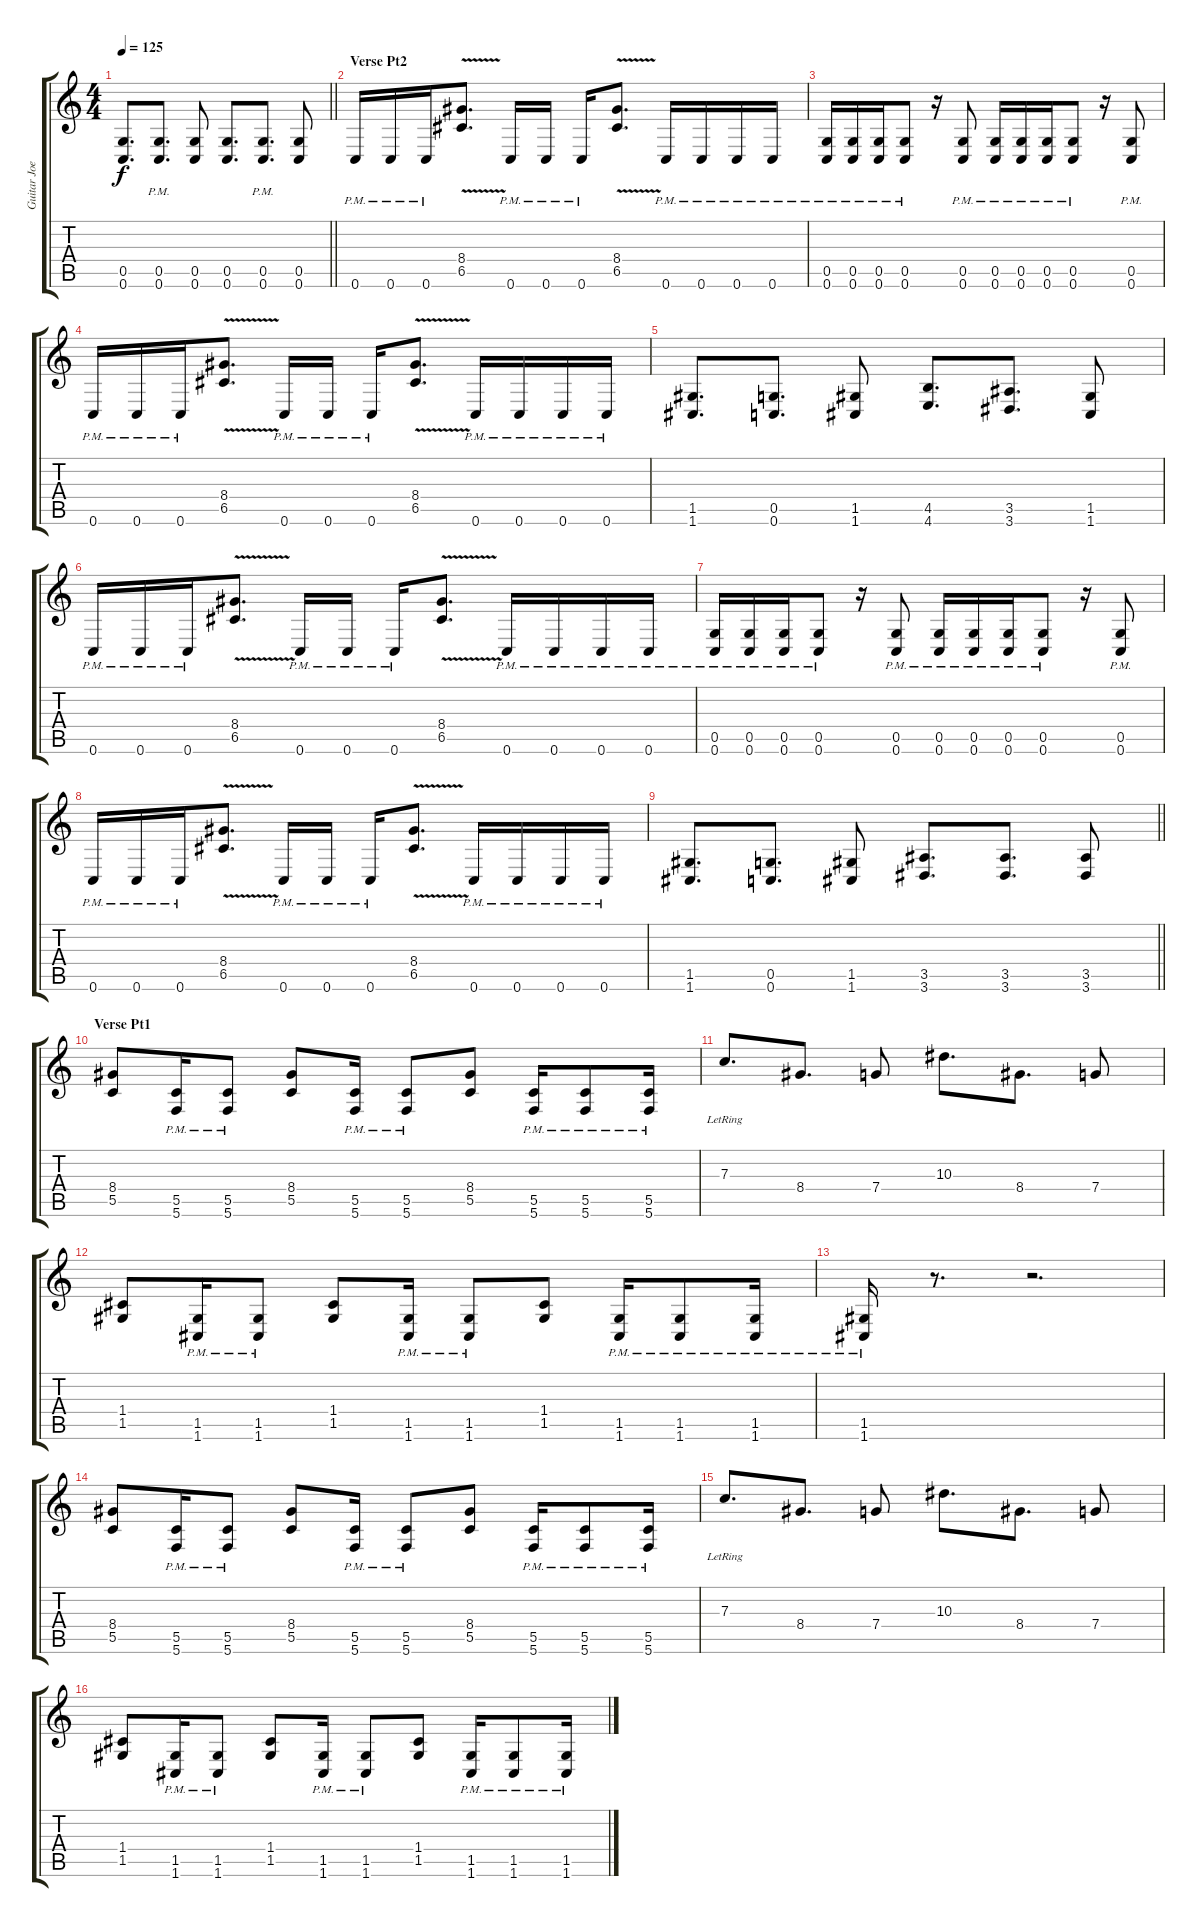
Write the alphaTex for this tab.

\track ("Guitar Joel" "Guitar Joe") {instrument distortionguitar}
\staff {score tabs}
\tuning (D4 A3 F3 C3 G2 C2) {hide}
\ts (4 4)
\tempo 125
\clef g2
\barLineRight lightlight
\ks c
(0.5 0.6).8{d dy f volume 16} (0.5{pm} 0.6{pm}).8{d} (0.5 0.6).8 (0.5 0.6).8{d} (0.5{pm} 0.6{pm}).8{d} (0.5 0.6).8 |
\section ("" "Verse Pt2")
0.6{pm}.16 0.6{pm}.16 0.6{pm}.16 (8.4{v} 6.5{v}).8{d} 0.6{pm}.16 0.6{pm}.16 0.6{pm}.16 (8.4{v} 6.5{v}).8{d} 0.6{pm}.16 0.6{pm}.16 0.6{pm}.16 0.6{pm}.16 |
(0.5{pm} 0.6{pm}).16 (0.5{pm} 0.6{pm}).16 (0.5{pm} 0.6{pm}).16 (0.5{pm} 0.6{pm}).8 r.16 (0.5{pm} 0.6{pm}).8 (0.5{pm} 0.6{pm}).16 (0.5{pm} 0.6{pm}).16 (0.5{pm} 0.6{pm}).16 (0.5{pm} 0.6{pm}).8 r.16 (0.5{pm} 0.6{pm}).8 |
0.6{pm}.16 0.6{pm}.16 0.6{pm}.16 (8.4{v} 6.5{v}).8{d} 0.6{pm}.16 0.6{pm}.16 0.6{pm}.16 (8.4{v} 6.5{v}).8{d} 0.6{pm}.16 0.6{pm}.16 0.6{pm}.16 0.6{pm}.16 |
(1.5 1.6).8{d} (0.5 0.6).8{d} (1.5 1.6).8 (4.5 4.6).8{d} (3.5 3.6).8{d} (1.5 1.6).8 |
0.6{pm}.16 0.6{pm}.16 0.6{pm}.16 (8.4{v} 6.5{v}).8{d} 0.6{pm}.16 0.6{pm}.16 0.6{pm}.16 (8.4{v} 6.5{v}).8{d} 0.6{pm}.16 0.6{pm}.16 0.6{pm}.16 0.6{pm}.16 |
(0.5{pm} 0.6{pm}).16 (0.5{pm} 0.6{pm}).16 (0.5{pm} 0.6{pm}).16 (0.5{pm} 0.6{pm}).8 r.16 (0.5{pm} 0.6{pm}).8 (0.5{pm} 0.6{pm}).16 (0.5{pm} 0.6{pm}).16 (0.5{pm} 0.6{pm}).16 (0.5{pm} 0.6{pm}).8 r.16 (0.5{pm} 0.6{pm}).8 |
0.6{pm}.16 0.6{pm}.16 0.6{pm}.16 (8.4{v} 6.5{v}).8{d} 0.6{pm}.16 0.6{pm}.16 0.6{pm}.16 (8.4{v} 6.5{v}).8{d} 0.6{pm}.16 0.6{pm}.16 0.6{pm}.16 0.6{pm}.16 |
\barLineRight lightlight
(1.5 1.6).8{d} (0.5 0.6).8{d} (1.5 1.6).8 (3.5 3.6).8{d} (3.5 3.6).8{d} (3.5 3.6).8 |
\section ("" "Verse Pt1")
(8.4 5.5).8 (5.5{pm} 5.6{pm}).16 (5.5{pm} 5.6{pm}).8 (8.4 5.5).8 (5.5{pm} 5.6{pm}).16 (5.5{pm} 5.6{pm}).8 (8.4 5.5).8 (5.5{pm} 5.6{pm}).16 (5.5{pm} 5.6{pm}).8 (5.5{pm} 5.6{pm}).16 |
7.3{lr}.8{d} 8.4.8{d} 7.4.8 10.3.8{d} 8.4.8{d} 7.4.8 |
(1.4 1.5).8 (1.5{pm} 1.6{pm}).16 (1.5{pm} 1.6{pm}).8 (1.4 1.5).8 (1.5{pm} 1.6{pm}).16 (1.5{pm} 1.6{pm}).8 (1.4 1.5).8 (1.5{pm} 1.6{pm}).16 (1.5{pm} 1.6{pm}).8 (1.5{pm} 1.6{pm}).16 |
(1.5{pm} 1.6{pm}).16 r.8{d} r.2{d} |
(8.4 5.5).8 (5.5{pm} 5.6{pm}).16 (5.5{pm} 5.6{pm}).8 (8.4 5.5).8 (5.5{pm} 5.6{pm}).16 (5.5{pm} 5.6{pm}).8 (8.4 5.5).8 (5.5{pm} 5.6{pm}).16 (5.5{pm} 5.6{pm}).8 (5.5{pm} 5.6{pm}).16 |
7.3{lr}.8{d} 8.4.8{d} 7.4.8 10.3.8{d} 8.4.8{d} 7.4.8 |
(1.4 1.5).8 (1.5{pm} 1.6{pm}).16 (1.5{pm} 1.6{pm}).8 (1.4 1.5).8 (1.5{pm} 1.6{pm}).16 (1.5{pm} 1.6{pm}).8 (1.4 1.5).8 (1.5{pm} 1.6{pm}).16 (1.5{pm} 1.6{pm}).8 (1.5{pm} 1.6{pm}).16
